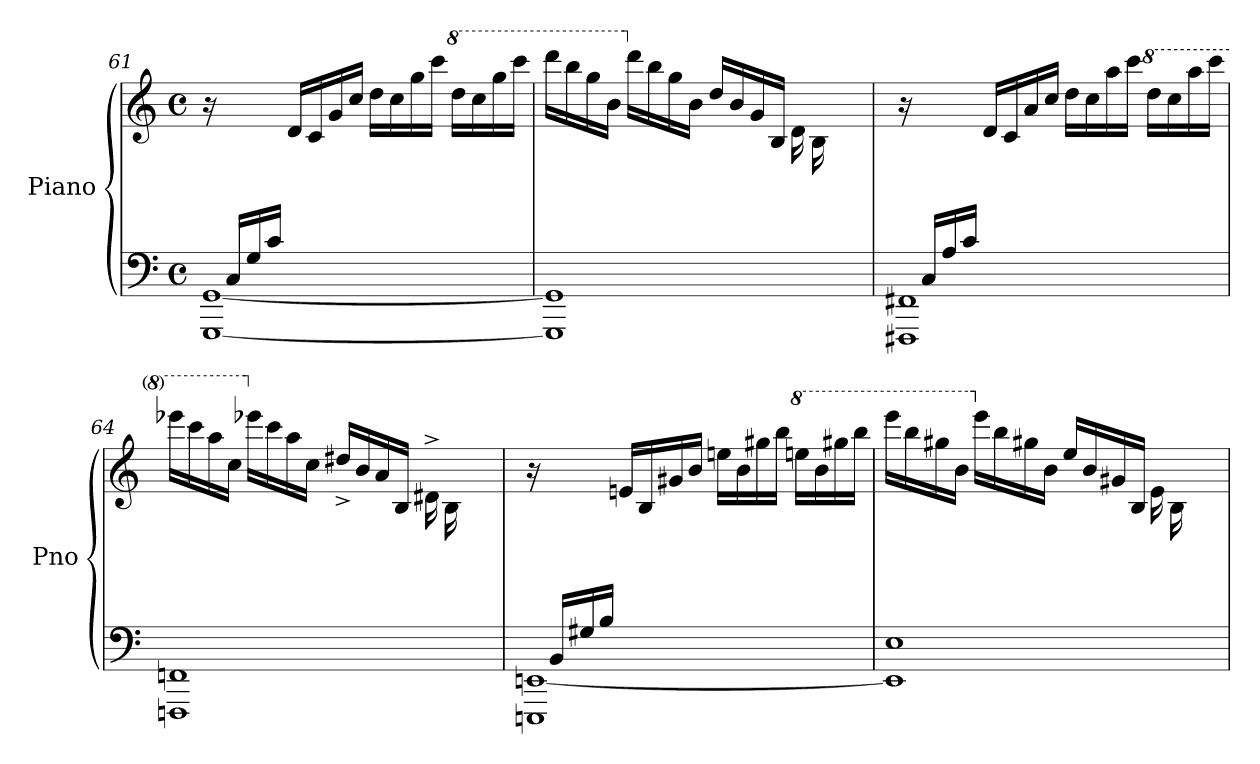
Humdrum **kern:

**kern	**kern
*part1	*part1
*staff2	*staff1
*I"Piano	*
*I'Pno	*
!!LO:LB:g=z
*clefF4	*clefG2
*k[]	*k[]
*M4/4	*M4/4
*met(c)	*met(c)
=61	=61
*^	*
16ryy	[1GGG [1GG	16r
16C/LL	.	8.ryy
16G/	.	.
16c/JJ	.	.
2.ryy	.	16d/LL
.	.	16c/
.	.	16g/
.	.	16cc/JJ
.	.	16dd\LL
.	.	16cc\
.	.	16gg\
.	.	16ccc\JJ
*	*	*8va
.	.	16ddd\LL
.	.	16ccc\
.	.	16ggg\
.	.	16cccc\JJ
=62	=62	=62
2..ryy	1GGG] 1GG]	16dddd\LL
.	.	16bbb\
.	.	16ggg\
.	.	16bb\JJ
*	*	*X8va
.	.	16ddd\LL
.	.	16bb\
.	.	16gg\
.	.	16b\JJ
.	.	16dd/LL
.	.	16b/
.	.	16g/
.	.	16B/JJ
.	.	16d\LL
.	.	16B\
16G/	.	8ryy
16BB/JJ	.	.
!!LO:LB:g=z
=63	=63	=63
16ryy	1FFF#X 1FF#X	16r
16C/LL	.	8.ryy
16A/	.	.
16c/JJ	.	.
2.ryy	.	16d/LL
.	.	16c/
.	.	16a/
.	.	16cc/JJ
.	.	16dd\LL
.	.	16cc\
.	.	16aa\
.	.	16ccc\JJ
*	*	*8va
.	.	16ddd\LL
.	.	16ccc\
.	.	16aaa\
.	.	16cccc\JJ
=64	=64	=64
2..ryy	1FFFni 1FFni	16eeee-X\LL
.	.	16cccc\
.	.	16aaa\
.	.	16ccc\JJ
*	*	*X8va
.	.	16eee-X\LL
.	.	16ccc\
.	.	16aa\
.	.	16cc\JJ
.	.	16dd#X^/LL
.	.	16b/
.	.	16a/
.	.	16B/JJ
.	.	16d#X^\LL
.	.	16B\
16A/	.	8ryy
16BB/JJ	.	.
!!LO:LB:g=z
=65	=65	=65
16ryy	1EEEni [1EEni	16r
16BB/LL	.	8.ryy
16G#X/	.	.
16B/JJ	.	.
2.ryy	.	16eni/LL
.	.	16B/
.	.	16g#X/
.	.	16b/JJ
.	.	16eeni\LL
.	.	16b\
.	.	16gg#X\
.	.	16bb\JJ
*	*	*8va
.	.	16eeeni\LL
.	.	16bb\
.	.	16ggg#X\
.	.	16bbb\JJ
=66	=66	=66
2..ryy	1EE] 1E	16eeee\LL
.	.	16bbb\
.	.	16ggg#X\
.	.	16bb\JJ
*	*	*X8va
.	.	16eee\LL
.	.	16bb\
.	.	16gg#X\
.	.	16b\JJ
.	.	16ee/LL
.	.	16b/
.	.	16g#X/
.	.	16B/JJ
.	.	16e\LL
.	.	16B\
16G#X/	.	8ryy
16BB/JJ	.	.
*v	*v	*
=	=
*-	*-
